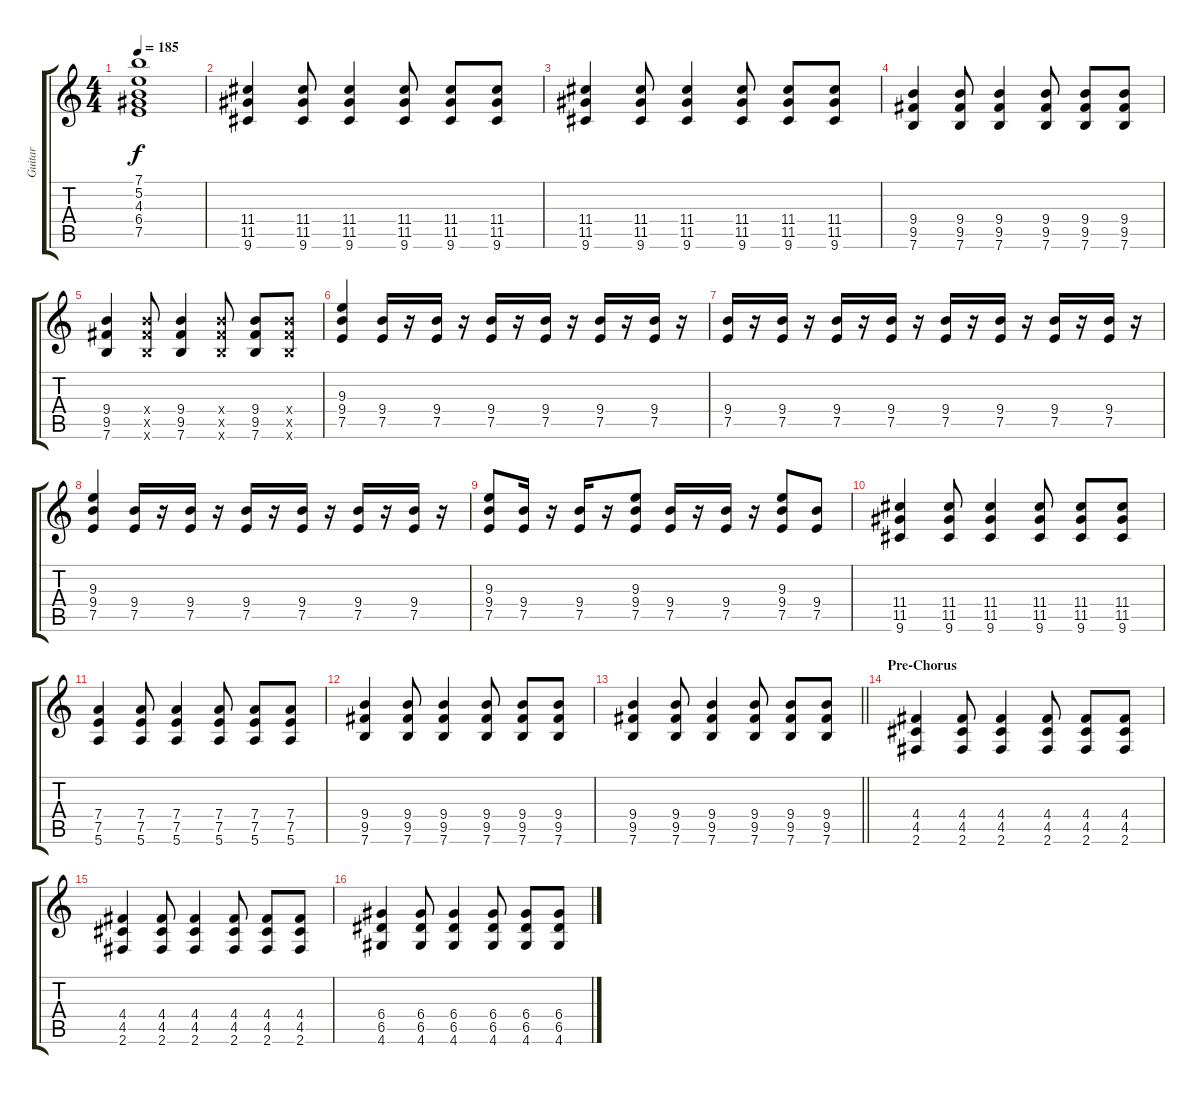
\track ("Guitar" "Guitar") {instrument distortionguitar}
\staff {score tabs}
\tuning (E4 B3 G3 D3 A2 E2) {hide}
\ts (4 4)
\tempo 185
\clef g2
\ks c
(7.1{t} 5.2{t} 4.3{t} 6.4{t} 7.5{t}).1{dy f} |
(11.4 11.5 9.6).4{volume 11} (11.4 11.5 9.6).8 (11.4 11.5 9.6).4 (11.4 11.5 9.6).8 (11.4 11.5 9.6).8 (11.4 11.5 9.6).8 |
(11.4 11.5 9.6).4 (11.4 11.5 9.6).8 (11.4 11.5 9.6).4 (11.4 11.5 9.6).8 (11.4 11.5 9.6).8 (11.4 11.5 9.6).8 |
(9.4 9.5 7.6).4 (9.4 9.5 7.6).8 (9.4 9.5 7.6).4 (9.4 9.5 7.6).8 (9.4 9.5 7.6).8 (9.4 9.5 7.6).8 |
(9.4 9.5 7.6).4 (9.4{x} 9.5{x} 7.6{x}).8 (9.4 9.5 7.6).4 (9.4{x} 9.5{x} 7.6{x}).8 (9.4 9.5 7.6).8 (9.4{x} 9.5{x} 7.6{x}).8 |
(9.3 9.4 7.5).4 (9.4 7.5).16 r.16 (9.4 7.5).16 r.16 (9.4 7.5).16 r.16 (9.4 7.5).16 r.16 (9.4 7.5).16 r.16 (9.4 7.5).16 r.16 |
(9.4 7.5).16 r.16 (9.4 7.5).16 r.16 (9.4 7.5).16 r.16 (9.4 7.5).16 r.16 (9.4 7.5).16 r.16 (9.4 7.5).16 r.16 (9.4 7.5).16 r.16 (9.4 7.5).16 r.16 |
(9.3 9.4 7.5).4 (9.4 7.5).16 r.16 (9.4 7.5).16 r.16 (9.4 7.5).16 r.16 (9.4 7.5).16 r.16 (9.4 7.5).16 r.16 (9.4 7.5).16 r.16 |
(9.3 9.4 7.5).8 (9.4 7.5).16 r.16 (9.4 7.5).16 r.16 (9.3 9.4 7.5).8 (9.4 7.5).16 r.16 (9.4 7.5).16 r.16 (9.3 9.4 7.5).8 (9.4 7.5).8 |
(11.4 11.5 9.6).4 (11.4 11.5 9.6).8 (11.4 11.5 9.6).4 (11.4 11.5 9.6).8 (11.4 11.5 9.6).8 (11.4 11.5 9.6).8 |
(7.4 7.5 5.6).4 (7.4 7.5 5.6).8 (7.4 7.5 5.6).4 (7.4 7.5 5.6).8 (7.4 7.5 5.6).8 (7.4 7.5 5.6).8 |
(9.4 9.5 7.6).4 (9.4 9.5 7.6).8 (9.4 9.5 7.6).4 (9.4 9.5 7.6).8 (9.4 9.5 7.6).8 (9.4 9.5 7.6).8 |
\barLineRight lightlight
(9.4 9.5 7.6).4 (9.4 9.5 7.6).8 (9.4 9.5 7.6).4 (9.4 9.5 7.6).8 (9.4 9.5 7.6).8 (9.4 9.5 7.6).8 |
\section ("" "Pre-Chorus")
(4.4 4.5 2.6).4 (4.4 4.5 2.6).8 (4.4 4.5 2.6).4 (4.4 4.5 2.6).8 (4.4 4.5 2.6).8 (4.4 4.5 2.6).8 |
(4.4 4.5 2.6).4 (4.4 4.5 2.6).8 (4.4 4.5 2.6).4 (4.4 4.5 2.6).8 (4.4 4.5 2.6).8 (4.4 4.5 2.6).8 |
(6.4 6.5 4.6).4 (6.4 6.5 4.6).8 (6.4 6.5 4.6).4 (6.4 6.5 4.6).8 (6.4 6.5 4.6).8 (6.4 6.5 4.6).8
